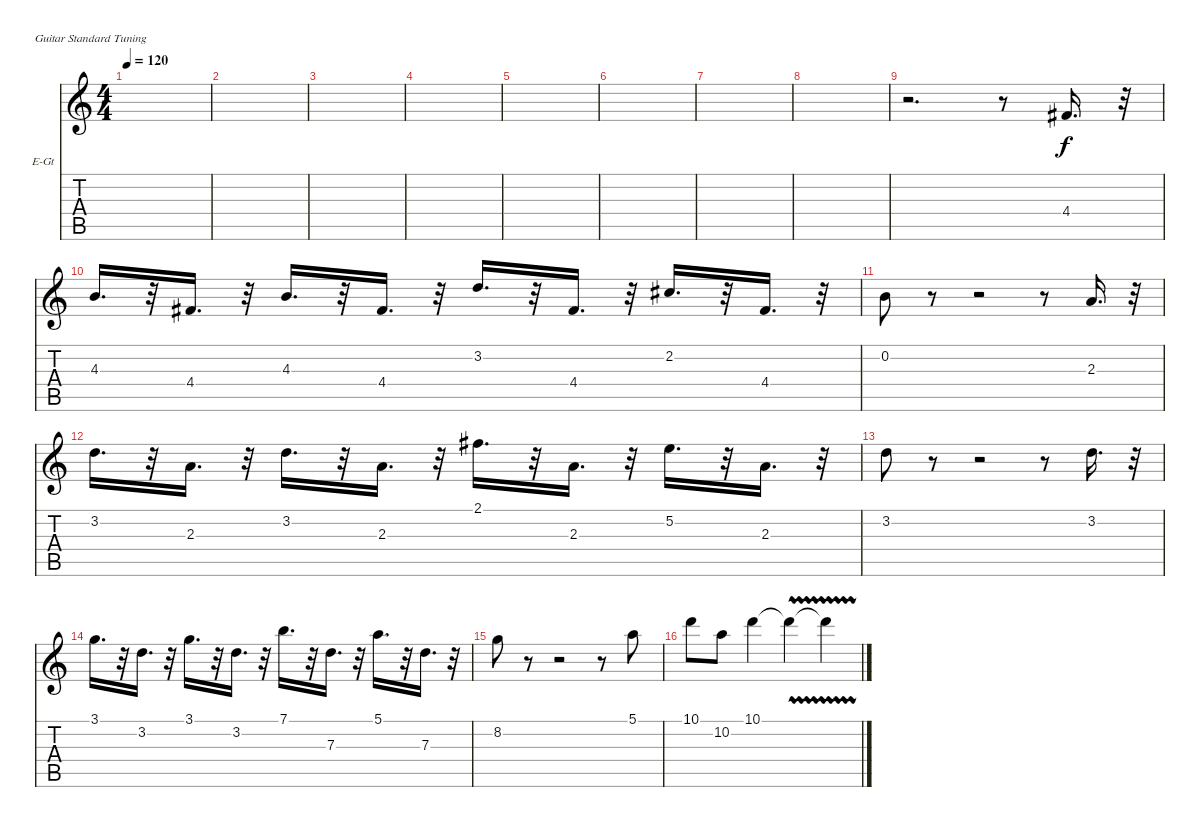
\defaultSystemsLayout 4
\bracketExtendMode nobrackets
\firstSystemTrackNameOrientation horizontal
\otherSystemsTrackNameOrientation horizontal
\track ("Jazz Guitar" "E-Gt") {instrument electricguitarjazz}
\staff {score tabs}
\tuning (E4 B3 G3 D3 A2 E2)
\ts (4 4)
\tempo 120
\clef g2
\ks c
|
|
|
|
|
|
|
|
r.2{d} r.8 4.4.16{d} r.32 |
\scale
0.417733 4.3.16{d} r.32 4.4.16{d} r.32 4.3.16{d} r.32 4.4.16{d} r.32 3.2.16{d} r.32 4.4.16{d} r.32 2.2.16{d} r.32 4.4.16{d} r.32 |
\scale
0.149909 0.2.8 r.8 r.2 r.8 2.3.16{d} r.32 |
\scale
0.432358 3.2.16{d} r.32 2.3.16{d} r.32 3.2.16{d} r.32 2.3.16{d} r.32 2.1.16{d} r.32 2.3.16{d} r.32 5.2.16{d} r.32 2.3.16{d} r.32 |
3.2.8 r.8 r.2 r.8 3.2.16{d} r.32 |
3.1.16{d} r.32 3.2.16{d} r.32 3.1.16{d} r.32 3.2.16{d} r.32 7.1.16{d} r.32 7.3.16{d} r.32 5.1.16{d} r.32 7.3.16{d} r.32 |
8.2.8 r.8 r.2 r.8 5.1.8 |
10.1.8 10.2.8 10.1.4 10.1{vw t}.4 10.1{vw t}.4
